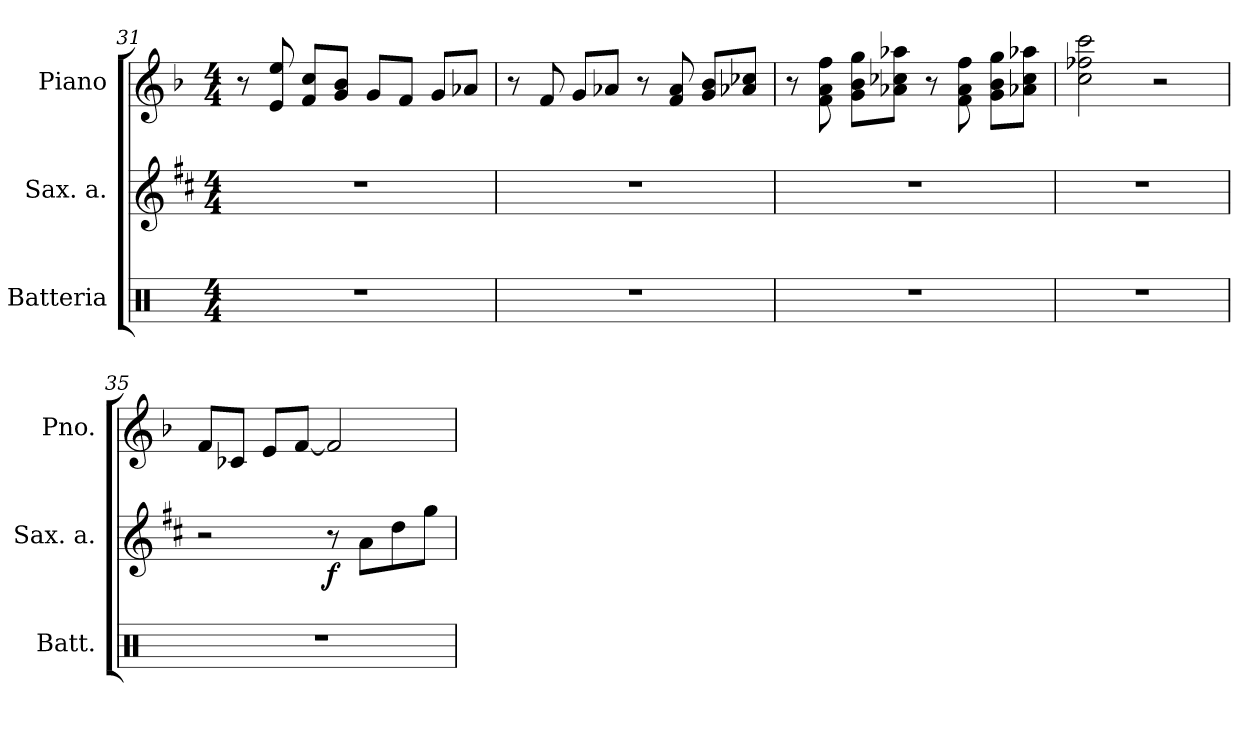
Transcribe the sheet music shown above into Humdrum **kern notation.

**kern	**kern	**dynam	**kern
*part3	*part2	*part2	*part1
*staff3	*staff2	*staff2	*staff1
*I"Batteria	*I"Sax. a.	*	*I"Piano
*I'Batt.	*I'Sax. a.	*	*I'Pno.
*clefX	*clefG2	*	*clefG2
*	*ITrd5c9	*	*
*k[]	*k[b-]	*	*k[b-]
*M4/4	*M4/4	*	*M4/4
=31	=31	=31	=31
1r	1r	.	8r
.	.	.	8e/ 8ee/
.	.	.	8f/ 8cc/L
.	.	.	8g/ 8b-/J
.	.	.	8g/L
.	.	.	8f/J
.	.	.	8g/L
.	.	.	8a-X/J
=32	=32	=32	=32
1r	1r	.	8r
.	.	.	8f/
.	.	.	8g/L
.	.	.	8a-X/J
.	.	.	8r
.	.	.	8f/ 8a-/
.	.	.	8g/ 8b-/L
.	.	.	8a-X/ 8cc-X/J
=33	=33	=33	=33
1r	1r	.	8r
.	.	.	8f\ 8a\ 8ff\
.	.	.	8g\ 8b-\ 8gg\L
.	.	.	8a-X\ 8cc-X\ 8aa-X\J
.	.	.	8r
.	.	.	8f\ 8a-\ 8ff\
.	.	.	8g\ 8b-\ 8gg\L
.	.	.	8a-X\ 8cc-\ 8aa-X\J
=34	=34	=34	=34
1r	1r	.	2cc\ 2ff-X\ 2ccc\
.	.	.	2r
=35	=35	=35	=35
1r	2r	.	8f/L
.	.	.	8c-X/J
.	.	.	8e/L
.	.	.	[8f/J
!	!	!LO:DY:b	!
.	8r	f	2f/]
.	8c\L	.	.
.	8f\	.	.
.	8b-\J	.	.
=	=	=	=
*-	*-	*-	*-
